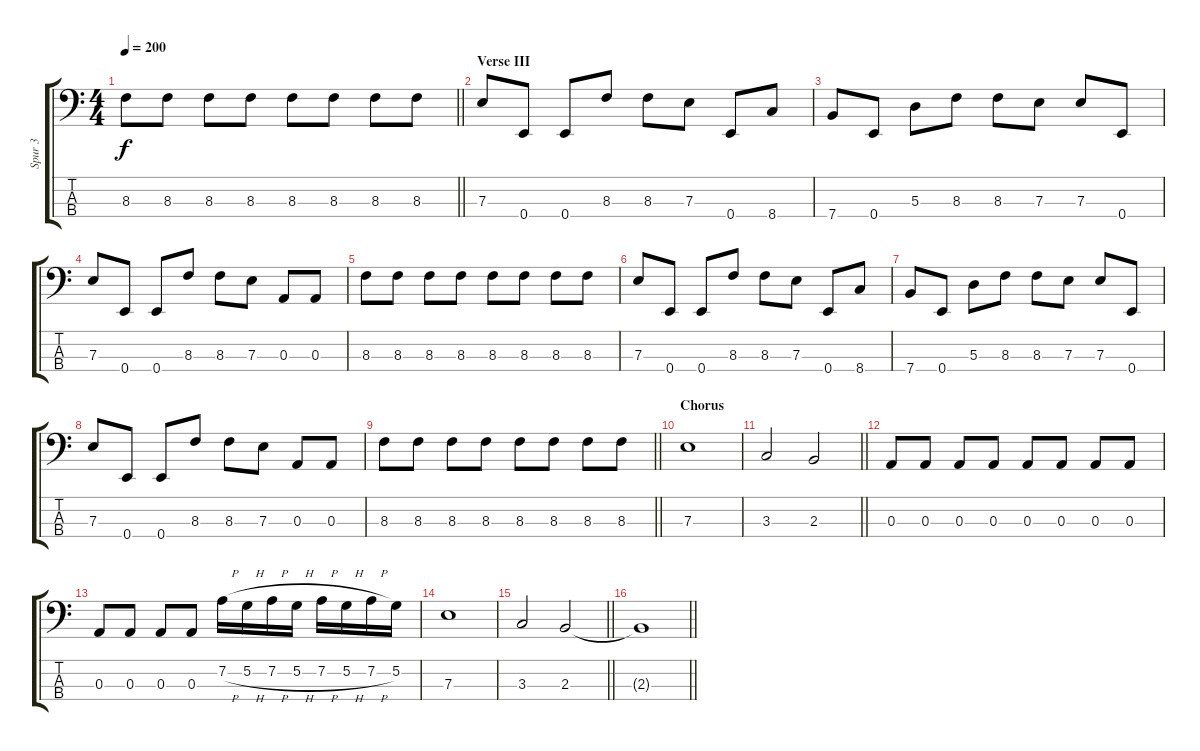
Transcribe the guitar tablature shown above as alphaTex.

\track ("Spur 3" "Spur 3") {instrument electricbasspick}
\staff {score tabs}
\tuning (G2 D2 A1 E1) {hide}
\ts (4 4)
\tempo 200
\clef f4
\barLineRight lightlight
\ks c
8.3.8{dy f} 8.3.8 8.3.8 8.3.8 8.3.8 8.3.8 8.3.8 8.3.8 |
\section ("" "Verse III")
7.3.8 0.4.8 0.4.8 8.3.8 8.3.8 7.3.8 0.4.8 8.4.8 |
7.4.8 0.4.8 5.3.8 8.3.8 8.3.8 7.3.8 7.3.8 0.4.8 |
7.3.8 0.4.8 0.4.8 8.3.8 8.3.8 7.3.8 0.3.8 0.3.8 |
8.3.8 8.3.8 8.3.8 8.3.8 8.3.8 8.3.8 8.3.8 8.3.8 |
7.3.8 0.4.8 0.4.8 8.3.8 8.3.8 7.3.8 0.4.8 8.4.8 |
7.4.8 0.4.8 5.3.8 8.3.8 8.3.8 7.3.8 7.3.8 0.4.8 |
7.3.8 0.4.8 0.4.8 8.3.8 8.3.8 7.3.8 0.3.8 0.3.8 |
\barLineRight lightlight
8.3.8 8.3.8 8.3.8 8.3.8 8.3.8 8.3.8 8.3.8 8.3.8 |
\section ("" "Chorus")
7.3.1 |
\barLineRight lightlight
3.3.2 2.3.2 |
0.3.8 0.3.8 0.3.8 0.3.8 0.3.8 0.3.8 0.3.8 0.3.8 |
0.3.8 0.3.8 0.3.8 0.3.8 7.2{h}.16 5.2{h}.16 7.2{h}.16 5.2{h}.16 7.2{h}.16 5.2{h}.16 7.2{h}.16 5.2.16 |
7.3.1 |
\barLineRight lightlight
3.3.2 2.3.2 |
\barLineRight lightlight
2.3{t}.1
